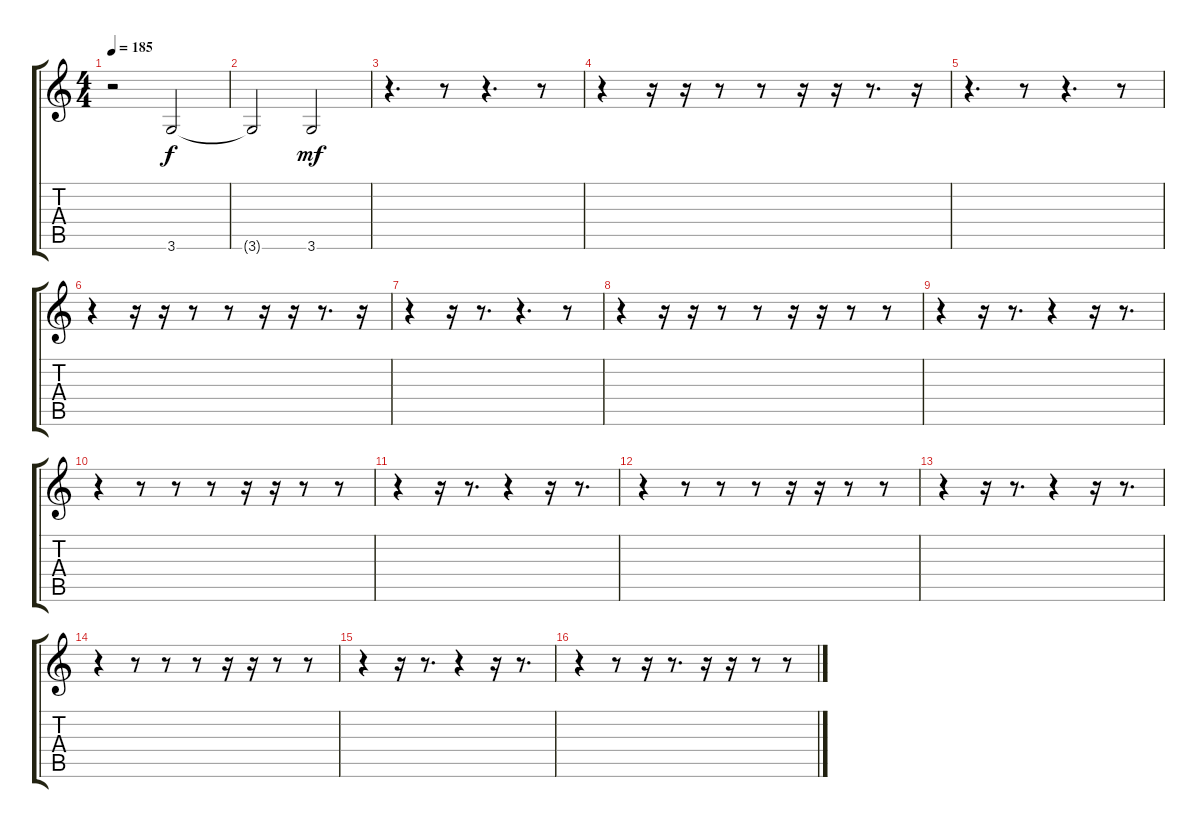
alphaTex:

\track "" {instrument electricbassfinger}
\staff {score tabs}
\tuning (E4 B3 G3 D3 A2 E2) {hide}
\ts (4 4)
\tempo 185
\clef g2
\ks c
r.2{dy mf} 3.6.2{dy f} |
3.6{t}.2 3.6.2{dy mf} |
r.4{d} r.8 r.4{d} r.8 |
r.4 r.16 r.16 r.8 r.8 r.16 r.16 r.8{d} r.16 |
r.4{d} r.8 r.4{d} r.8 |
r.4 r.16 r.16 r.8 r.8 r.16 r.16 r.8{d} r.16 |
r.4 r.16 r.8{d} r.4{d} r.8 |
r.4 r.16 r.16 r.8 r.8 r.16 r.16 r.8 r.8 |
r.4 r.16 r.8{d} r.4 r.16 r.8{d} |
r.4 r.8 r.8 r.8 r.16 r.16 r.8 r.8 |
r.4 r.16 r.8{d} r.4 r.16 r.8{d} |
r.4 r.8 r.8 r.8 r.16 r.16 r.8 r.8 |
r.4 r.16 r.8{d} r.4 r.16 r.8{d} |
r.4 r.8 r.8 r.8 r.16 r.16 r.8 r.8 |
r.4 r.16 r.8{d} r.4 r.16 r.8{d} |
r.4 r.8 r.16 r.8{d} r.16 r.16 r.8 r.8
